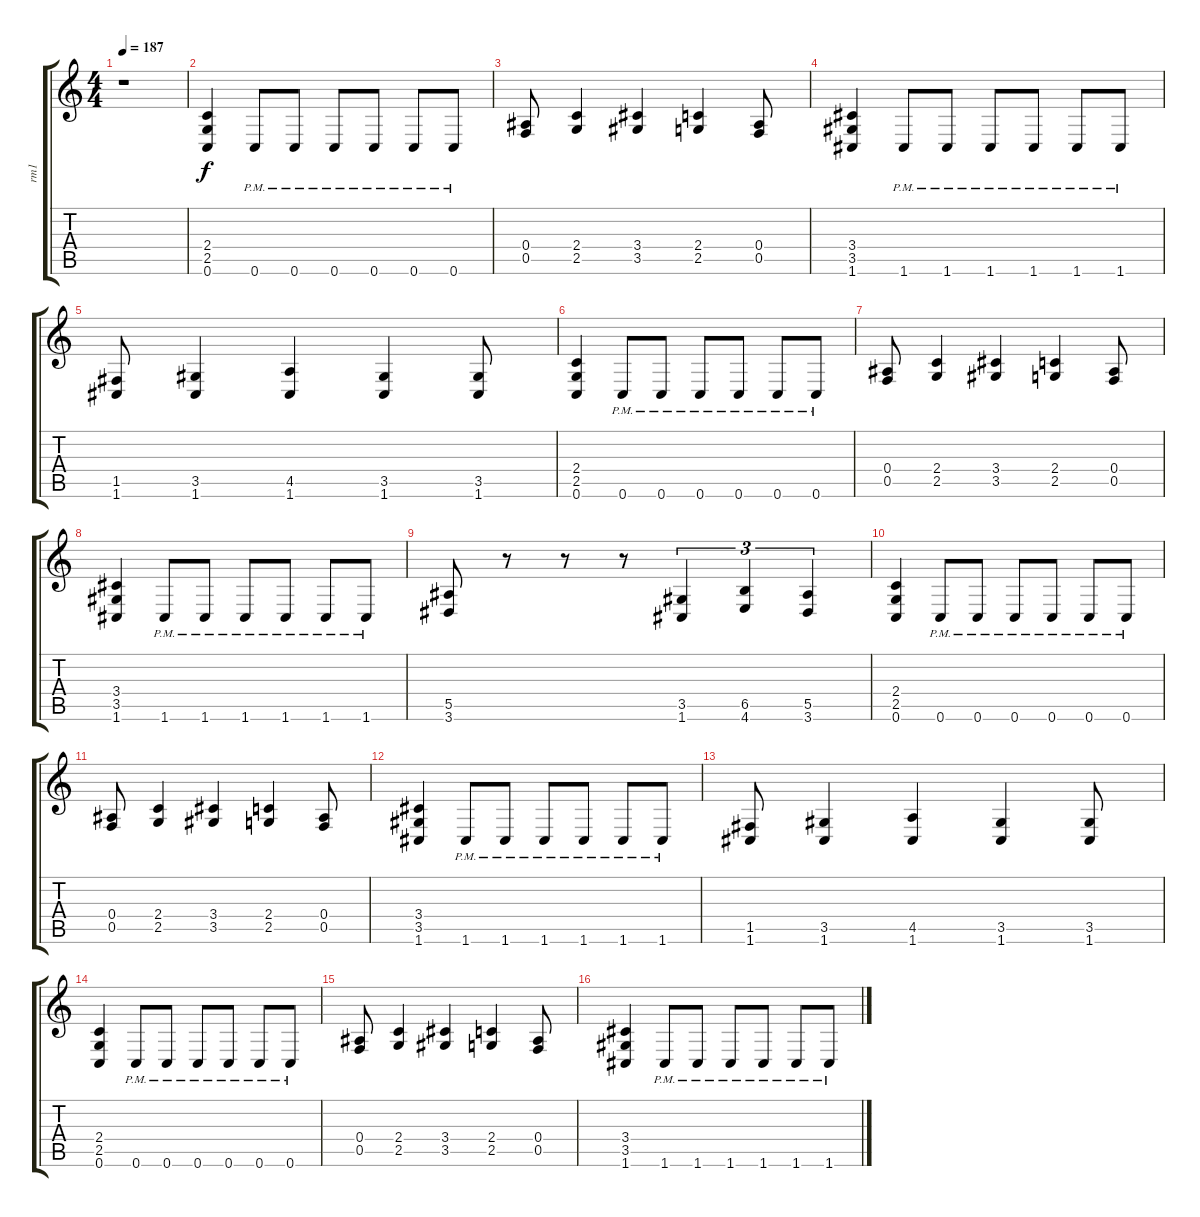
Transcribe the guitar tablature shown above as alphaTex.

\track ("rm1" "rm1") {instrument overdrivenguitar}
\staff {score tabs}
\tuning (C4 G3 Eb3 Bb2 F2 C2) {hide}
\ts (4 4)
\tempo 187
\clef g2
\ks c
r.1{dy f} |
(2.4 2.5 0.6).4 0.6{pm}.8 0.6{pm}.8 0.6{pm}.8 0.6{pm}.8 0.6{pm}.8 0.6{pm}.8 |
(0.4 0.5).8 (2.4 2.5).4 (3.4 3.5).4 (2.4 2.5).4 (0.4 0.5).8 |
(3.4 3.5 1.6).4 1.6{pm}.8 1.6{pm}.8 1.6{pm}.8 1.6{pm}.8 1.6{pm}.8 1.6{pm}.8 |
(1.5 1.6).8 (3.5 1.6).4 (4.5 1.6).4 (3.5 1.6).4 (3.5 1.6).8 |
(2.4 2.5 0.6).4 0.6{pm}.8 0.6{pm}.8 0.6{pm}.8 0.6{pm}.8 0.6{pm}.8 0.6{pm}.8 |
(0.4 0.5).8 (2.4 2.5).4 (3.4 3.5).4 (2.4 2.5).4 (0.4 0.5).8 |
(3.4 3.5 1.6).4 1.6{pm}.8 1.6{pm}.8 1.6{pm}.8 1.6{pm}.8 1.6{pm}.8 1.6{pm}.8 |
(5.5 3.6).8 r.8 r.8 r.8 (3.5 1.6).4{tu (3 2)} (6.5 4.6).4{tu (3 2)} (5.5 3.6).4{tu (3 2)} |
(2.4 2.5 0.6).4 0.6{pm}.8 0.6{pm}.8 0.6{pm}.8 0.6{pm}.8 0.6{pm}.8 0.6{pm}.8 |
(0.4 0.5).8 (2.4 2.5).4 (3.4 3.5).4 (2.4 2.5).4 (0.4 0.5).8 |
(3.4 3.5 1.6).4 1.6{pm}.8 1.6{pm}.8 1.6{pm}.8 1.6{pm}.8 1.6{pm}.8 1.6{pm}.8 |
(1.5 1.6).8 (3.5 1.6).4 (4.5 1.6).4 (3.5 1.6).4 (3.5 1.6).8 |
(2.4 2.5 0.6).4 0.6{pm}.8 0.6{pm}.8 0.6{pm}.8 0.6{pm}.8 0.6{pm}.8 0.6{pm}.8 |
(0.4 0.5).8 (2.4 2.5).4 (3.4 3.5).4 (2.4 2.5).4 (0.4 0.5).8 |
(3.4 3.5 1.6).4 1.6{pm}.8 1.6{pm}.8 1.6{pm}.8 1.6{pm}.8 1.6{pm}.8 1.6{pm}.8
